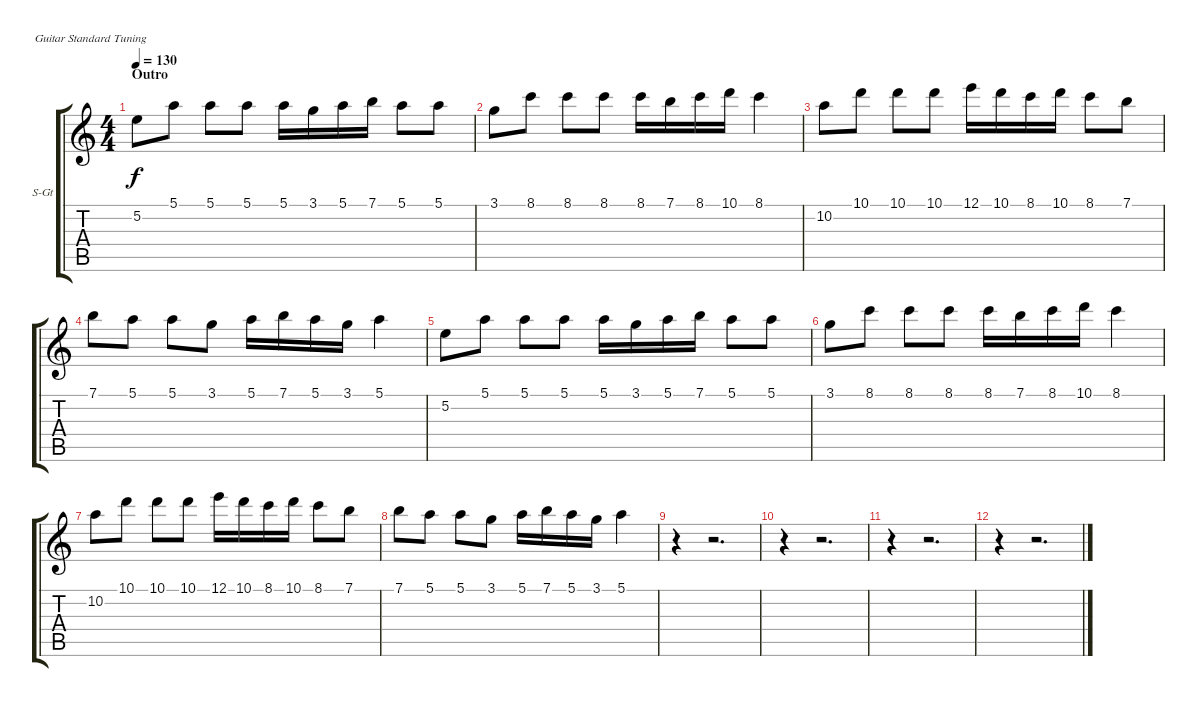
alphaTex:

\bracketExtendMode groupsimilarinstruments
\firstSystemTrackNameOrientation horizontal
\otherSystemsTrackNameOrientation horizontal
\track ("Melody FX" "S-Gt") {instrument synthstrings1}
\staff {score tabs}
\tuning (E4 B3 G3 D3 A2 E2)
\displaytranspose 12
\ts (4 4)
\section ("" "Outro")
\tempo 130
\clef g2
\ks c
5.2.8{dy f} 5.1.8 5.1.8 5.1.8 5.1.16 3.1.16 5.1.16 7.1.16 5.1.8 5.1.8 |
3.1.8 8.1.8 8.1.8 8.1.8 8.1.16 7.1.16 8.1.16 10.1.16 8.1.4 |
10.2.8 10.1.8 10.1.8 10.1.8 12.1.16 10.1.16 8.1.16 10.1.16 8.1.8 7.1.8 |
7.1.8 5.1.8 5.1.8 3.1.8 5.1.16 7.1.16 5.1.16 3.1.16 5.1.4 |
5.2.8 5.1.8 5.1.8 5.1.8 5.1.16 3.1.16 5.1.16 7.1.16 5.1.8 5.1.8 |
3.1.8 8.1.8 8.1.8 8.1.8 8.1.16 7.1.16 8.1.16 10.1.16 8.1.4 |
10.2.8 10.1.8 10.1.8 10.1.8 12.1.16 10.1.16 8.1.16 10.1.16 8.1.8 7.1.8 |
7.1.8 5.1.8 5.1.8 3.1.8 5.1.16 7.1.16 5.1.16 3.1.16 5.1.4 |
r.4 r.2{d} |
r.4 r.2{d} |
r.4 r.2{d} |
r.4 r.2{d}
